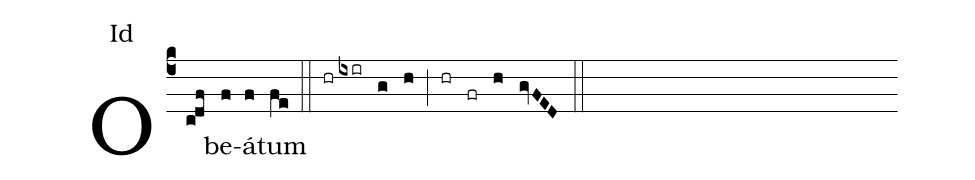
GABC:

annotation: Id;
%%
(c4) O(c!df) be(f)á(f)tum(fe) (::) (hr)(ixir)(g)(h)(;)(hr)(fr)(h)(gvFED)(::)
